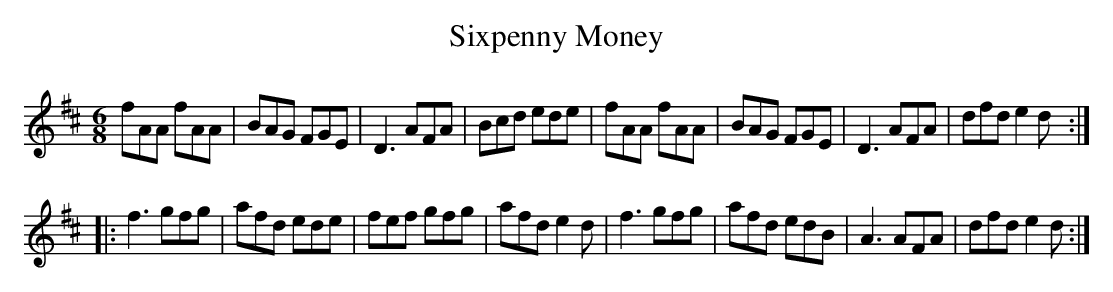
X:1
T:Sixpenny Money
M:6/8
K:D
fAA fAA|BAG FGE|D3 AFA|Bcd ede|fAA fAA|BAG FGE|D3 AFA|dfd e2d:|
|:f3 gfg|afd ede|fef gfg|afd e2d|f3 gfg|afd edB|A3 AFA|dfd e2d:|
